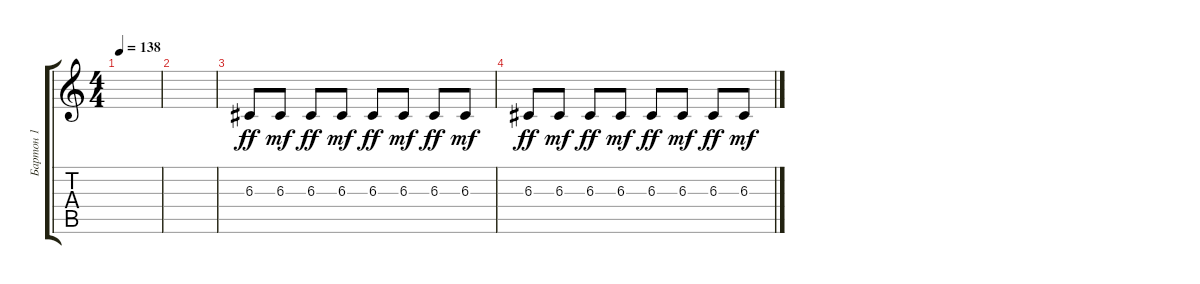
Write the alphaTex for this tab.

\track ("Бартон 1" "Бартон 1") {instrument pad7halo}
\staff {score tabs}
\tuning (E4 B3 G3 D3 A2 E2) {hide}
\ts (4 4)
\tempo 138
\clef g2
\ks c
|
|
6.3.8{dy ff} 6.3.8{dy mf} 6.3.8{dy ff} 6.3.8{dy mf} 6.3.8{dy ff} 6.3.8{dy mf} 6.3.8{dy ff} 6.3.8{dy mf} |
6.3.8{dy ff volume 0} 6.3.8{dy mf} 6.3.8{dy ff} 6.3.8{dy mf} 6.3.8{dy ff} 6.3.8{dy mf} 6.3.8{dy ff} 6.3.8{dy mf}
